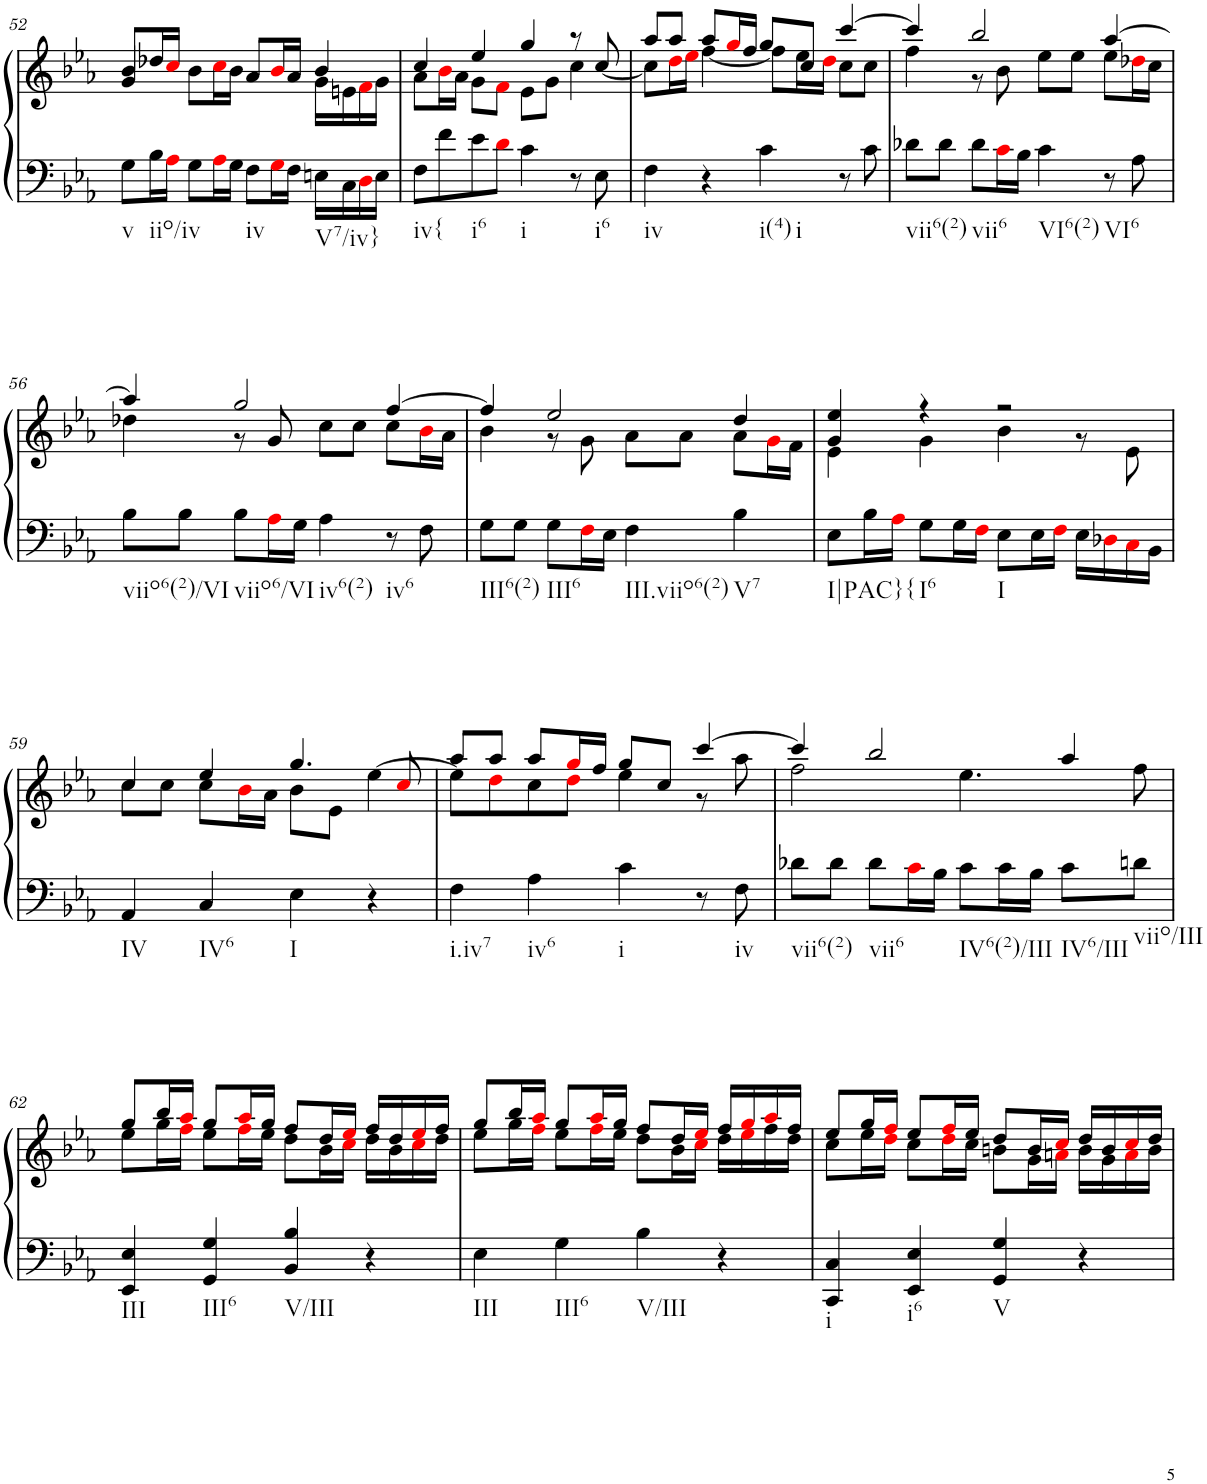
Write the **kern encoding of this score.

**kern	**kern
*part1	*part1
*staff2	*staff1
*I"Piano	*
*I'Pno.	*
!!LO:PB:g=z
*clefF4	*clefG2
*k[b-e-a-]	*k[b-e-a-]
*M4/4	*M4/4
*met(c)	*met(c)
=52	=52
*	*^
!LO:TX:b:t=v	!	!
8G\L	8b-/L	4g/
!LO:TX:b:t=iio/iv	!	!
16B-\L	16dd-X/L	.
16A-i\JJ	16cci/JJ	.
8G\L	8b-\L	2ryy
16A-i\L	16cci\L	.
16G\JJ	16b-\JJ	.
!LO:TX:b:t=iv	!	!
8F\L	8a-/L	.
16Gi\L	16b-i/L	.
16F\JJ	16a-/JJ	.
!LO:TX:b:t=V7/iv}	!	!
16En\LL	4b-/	16g\LL
16C\	.	16en\
16Di\	.	16fi\
16E\JJ	.	16g\JJ
=53	=53	=53
!LO:TX:b:t=iv{	!	!
8F\L	4cc/	8a-\L
8f\	.	16b-i\L
.	.	16a-\JJ
!LO:TX:b:t=i6	!	!
8e-\	4ee-/	8g\L
8di\J	.	8fi\J
!LO:TX:b:t=i	!	!
4c\	4gg/	8e-\L
.	.	8g\J
8r	8r	4cc\
!LO:TX:b:t=i6	!	!
8E-\	[<8cc/	.
=54	=54	=54
!LO:TX:b:t=iv	!	!
4F\	8cc\L]	8aa-/L
.	16ddi\L	8aa-/J
.	16ee-i\JJ	.
4r	[4ff\	8aa-/L
.	.	16ggi/L
.	.	16ff/JJ
!LO:TX:b:t=i(4)	!	!
!LO:TX:b:t=i	!	!
4c\	8ff\L]	8gg/L
.	16ee-\L	8cc/J
.	16ddi\JJ	.
8r	8cc\L	[4ccc/
8c\	8cc\J	.
=55	=55	=55
!LO:TX:b:t=vii6(2)	!	!
8d-X\L	4ccc/]	4ff\
8d-\J	.	.
!LO:TX:b:t=vii6	!	!
8d-\L	2bb-/	8r
16ci\L	.	8b-\
16B-\JJ	.	.
!LO:TX:b:t=VI6(2)	!	!
4c\	.	8ee-\L
.	.	8ee-\J
!LO:TX:b:t=VI6	!	!
8r	[4aa-/	8ee-\L
8A-\	.	16dd-Xi\L
.	.	16cc\JJ
!!LO:LB:g=z	!!
=56	=56	=56
!LO:TX:b:t=viio6(2)/VI	!	!
8B-\L	4aa-/]	4dd-X\
8B-\J	.	.
!LO:TX:b:t=viio6/VI	!	!
8B-\L	2gg/	8r
16A-i\L	.	8g/
16G\JJ	.	.
!LO:TX:b:t=iv6(2)	!	!
4A-\	.	8cc\L
.	.	8cc\J
!LO:TX:b:t=iv6	!	!
8r	[4ff/	8cc\L
8F\	.	16b-i\L
.	.	16a-\JJ
=57	=57	=57
!LO:TX:b:t=III6(2)	!	!
8G\L	4ff/]	4b-\
8G\J	.	.
!LO:TX:b:t=III6	!	!
8G\L	2ee-/	8r
16Fi\L	.	8g\
16E-\JJ	.	.
!LO:TX:b:t=III.viio6(2)	!	!
4F\	.	8a-\L
.	.	8a-\J
!LO:TX:b:t=V7	!	!
4B-\	4dd/	8a-\L
.	.	16gi\L
.	.	16f\JJ
=58	=58	=58
!LO:TX:b:t=I|PAC}{	!	!
8E-\L	4g/ 4ee-/	4e-\
16B-\L	.	.
16A-i\JJ	.	.
!LO:TX:b:t=I6	!	!
8G\L	4r	4g\
16G\L	.	.
16Fi\JJ	.	.
!LO:TX:b:t=I	!	!
8E-\L	2r	4b-\
16E-\L	.	.
16Fi\JJ	.	.
16E-\LL	.	8r
16D-Xi\	.	.
16Ci\	.	8e-\
16BB-\JJ	.	.
!!LO:LB:g=z	!!
=59	=59	=59
!LO:TX:b:t=IV	!	!
4AA-/	4cc/	8cc\L
.	.	8cc\J
!LO:TX:b:t=IV6	!	!
4C/	4ee-/	8cc\L
.	.	16b-i\L
.	.	16a-\JJ
!LO:TX:b:t=I	!	!
4E-\	4.gg/	8b-\L
.	.	8e-\J
4r	.	[>4ee-\
.	8cci/	.
=60	=60	=60
!LO:TX:b:t=i.iv7	!	!
4F\	8aa-/L	8ee-\L]
.	8aa-/J	8ddi\
!LO:TX:b:t=iv6	!	!
4A-\	8aa-/L	8cc\
.	16ggi/L	8ddi\J
.	16ff/JJ	.
!LO:TX:b:t=i	!	!
4c\	8gg/L	4ee-\
.	8cc/J	.
8r	[4ccc/	8r
!LO:TX:b:t=iv	!	!
8F\	.	8aa-\
=61	=61	=61
!LO:TX:b:t=vii6(2)	!	!
8d-X\L	4ccc/]	2ff\
8d-\J	.	.
!LO:TX:b:t=vii6	!	!
8d-\L	2bb-/	.
16ci\L	.	.
16B-\JJ	.	.
!LO:TX:b:t=IV6(2)/III	!	!
8c\L	.	4.ee-\
16c\L	.	.
16B-\JJ	.	.
!LO:TX:b:t=IV6/III	!	!
8c\L	4aa-/	.
!LO:TX:b:t=viio/III	!	!
8dn\J	.	8ff\
!!LO:LB:g=z	!!
=62	=62	=62
!LO:TX:b:t=III	!	!
4EE-/ 4E-/	8gg/L	8ee-\L
.	16bb-/L	16gg\L
.	16aa-i/JJ	16ffi\JJ
!LO:TX:b:t=III6	!	!
4GG/ 4G/	8gg/L	8ee-\L
.	16aa-i/L	16ffi\L
.	16gg/JJ	16ee-\JJ
!LO:TX:b:t=V/III	!	!
4BB-/ 4B-/	8ff/L	8dd\L
.	16dd/L	16b-\L
.	16ee-i/JJ	16cci\JJ
4r	16ff/LL	16dd\LL
.	16dd/	16b-\
.	16ee-i/	16cci\
.	16ff/JJ	16dd\JJ
=63	=63	=63
!LO:TX:b:t=III	!	!
4E-\	8gg/L	8ee-\L
.	16bb-/L	16gg\L
.	16aa-i/JJ	16ffi\JJ
!LO:TX:b:t=III6	!	!
4G\	8gg/L	8ee-\L
.	16aa-i/L	16ffi\L
.	16gg/JJ	16ee-\JJ
!LO:TX:b:t=V/III	!	!
4B-\	8ff/L	8dd\L
.	16dd/L	16b-\L
.	16ee-i/JJ	16cci\JJ
4r	16ff/LL	16dd\LL
.	16ggi/	16ee-i\
.	16aa-i/	16ff\
.	16ff/JJ	16dd\JJ
=64	=64	=64
!LO:TX:b:t=i	!	!
4CC/ 4C/	8ee-/L	8cc\L
.	16gg/L	16ee-\L
.	16ffi/JJ	16ddi\JJ
!LO:TX:b:t=i6	!	!
4EE-/ 4E-/	8ee-/L	8cc\L
.	16ffi/L	16ddi\L
.	16ee-/JJ	16cc\JJ
!LO:TX:b:t=V	!	!
4GG/ 4G/	8dd/L	8bn\L
.	16b/L	16g\L
.	16cci/JJ	16ani\JJ
4r	16dd/LL	16b\LL
.	16b/	16g\
.	16cci/	16ai\
.	16dd/JJ	16b\JJ
*	*v	*v
=	=
*-	*-
